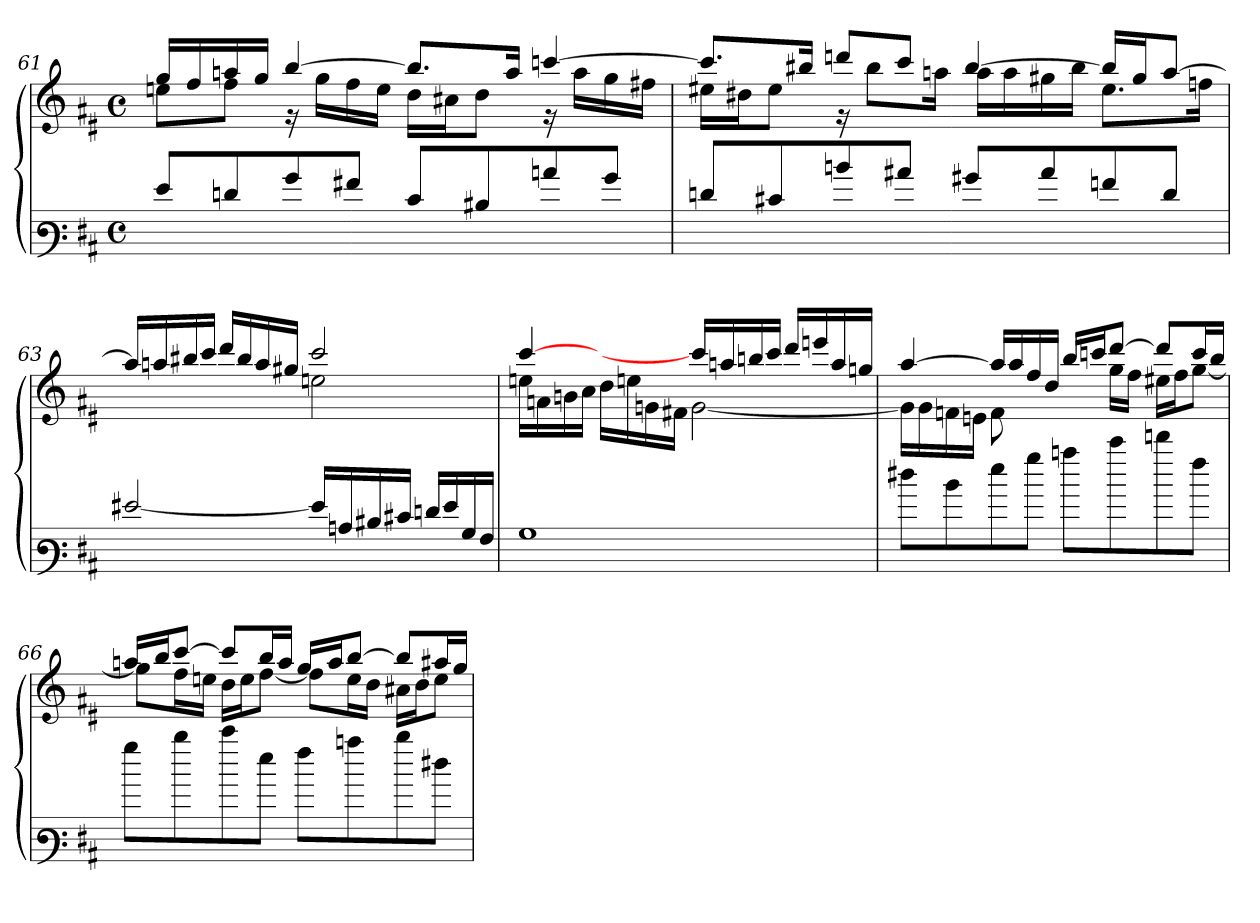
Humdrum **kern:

**kern	**kern
*part1	*part1
*staff2	*staff1
!!LO:LB:g=z
*clefF3	*clefG3
*k[f#c#]	*k[f#c#]
*M4/4	*M4/4
*met(c)	*met(c)
=61	=61
*	*^
8g/L	16ee/LL	8cc\L
.	16dd/	.
8f/	16ff/	8dd\J
.	16ee/JJ	.
8b/	[>4gg/	16rd
.	.	16ee\LL
8a#X/J	.	16dd\
.	.	16cc\JJ
8e/L	8.gg/L]	16b\LL
.	.	16a#X\J
8d#X/	.	8b\J
.	16ff/Jk	.
8ccn/	[>4aan/	16rd
.	.	16ff\LL
8b/J	.	16ee\
.	.	16dd#X\JJ
=62	=62	=62
8f/L	8.aa/L]	16cc#X\LL
.	.	16b#X\J
8e#X/	.	8cc#\J
.	16gg#X/Jk	.
8ddn/	8bbn/L	16rd
.	.	8gg#\L
8cc#X/J	8aa/J	.
.	.	16ff\Jk
8b#X/L	([>4gg#/	16ff\LL
.	.	16ff\
8cc#/	.	16ee#X\
.	.	16gg#\JJ
8an/	16gg#/LL]	8.cc#\L
.	16ee#/J	.
8f/J	[>8ff/J	.
.	.	16ddn\Jk
=63	=63	=63
[>2g#X/	16ff/LL]	2ryy
.	16ff/	.
.	16gg#X/	.
.	16aa/JJ	.
.	16bb/LL	.
.	16gg#/	.
.	16ff/	.
.	16ee#X/JJ	.
16g#/LL]	2aa/	2cc\
16c/	.	.
16d#X/	.	.
16e#X/JJ	.	.
16f/LL	.	.
16g#/	.	.
16B/	.	.
16A/JJ	.	.
!!LO:LB:g=z	!!
=64	=64	=64
1B	[>4aa/	(<16cc\LL
.	.	16f\
.	.	16gn\
.	.	16a\JJ
.	4ryy	16b\LL
.	.	16ccn\
.	.	16en\
.	.	16d#X\JJ
.	16aa/LL]	[<2e\
.	16ff/	.
.	16ggn/	.
.	16aa/JJ	.
.	16bb/LL	.
.	16cccn/	.
.	16ff/	.
.	16een/JJ	.
=65	=65	=65
8ff#X\L	[>4ff#/	16e\LL]
.	.	16e\
8dd\	.	16dn\
.	.	16c\JJ
8gg\	16ff#/LL]	8d\
.	16ff#/	.
8bb\J	16dd/	4ryy
.	16b/JJ	.
8ccc\L	16gg/LL	.
.	16aan/J	.
8eee\	[>8bb/J	16ee\LL
.	.	16dd\JJ
8fffn\	8bb/L]	16cc#X\LL
.	.	16dd\J
8aa\J	16aa/L	[<8ee\J
.	16gg/JJ	.
=66	=66	=66
8bb\L	16ff/LL	8ee\L]
.	16gg/J	.
8ddd\	[>8aa/J	16dd\L
.	.	16cc\JJ
8eee\	8aa/L]	16b\LL
.	.	16cc\J
8gg\J	16gg/L	[<8dd\J
.	16ff/JJ	.
8aa\L	16ee/LL	8dd\L]
.	16ff/J	.
8ccc\	[>8gg/J	16cc\L
.	.	16b\JJ
8ddd\	8gg/L]	16a#X\LL
.	.	16b\J
8ff#X\J	16ff#/L	8cc\J
.	16ee/JJ	.
*	*v	*v
=	=
*-	*-
